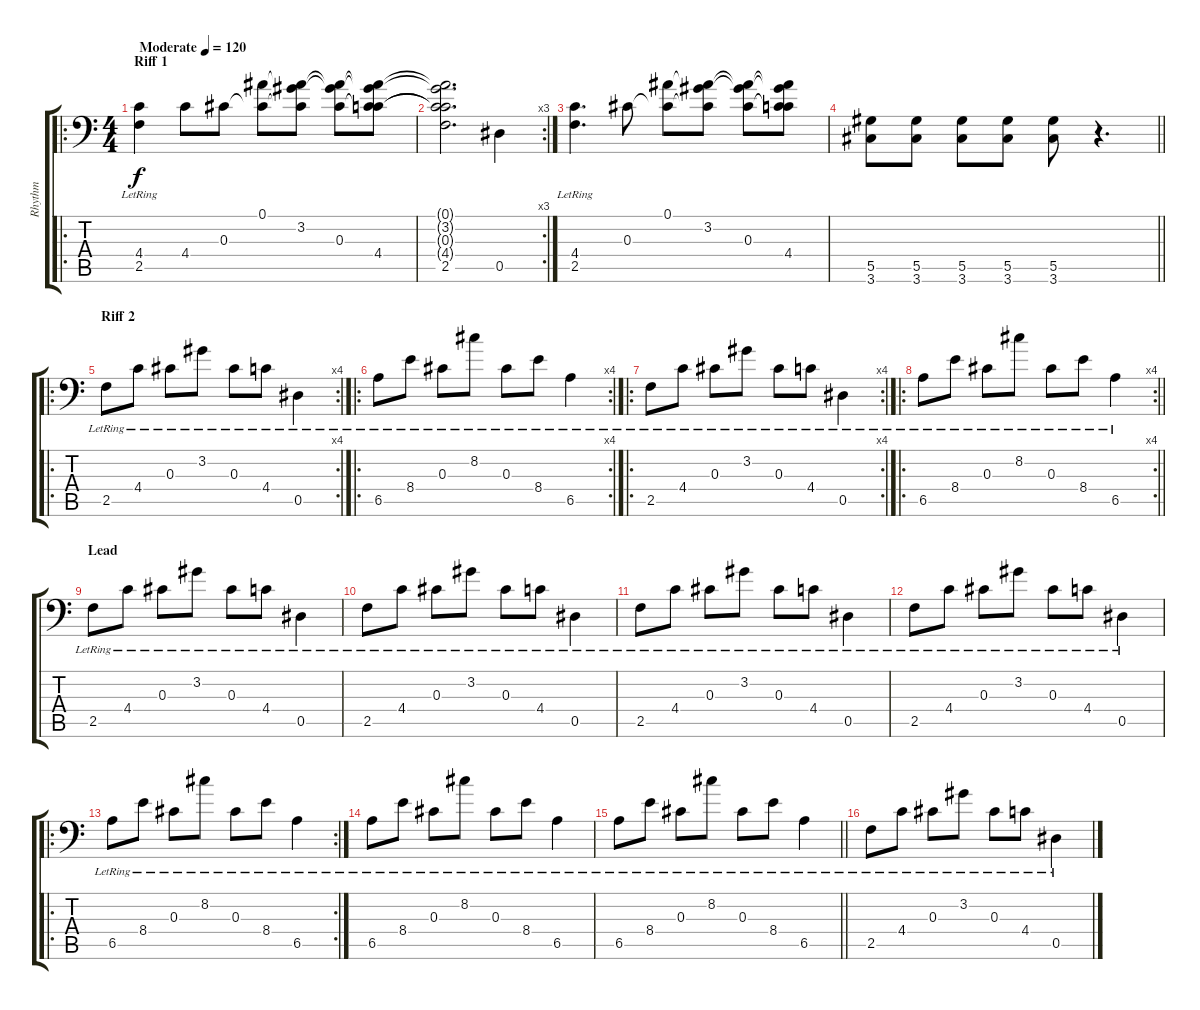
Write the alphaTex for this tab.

\track ("Rhythm" "Rhythm") {instrument distortionguitar}
\staff {score tabs}
\tuning (Bb3 F3 Db3 Ab2 Eb2 Bb1) {hide}
\ro
\ts (4 4)
\section ("" "Riff 1")
\tempo (120 "Moderate")
\clef f4
\ks c
(4.4{lr} 2.5{lr}).4{dy f instrument distortionguitar} 4.4.8 0.3.8 (0.1 0.3{t}).8 (0.1{t} 3.2 0.3{t}).8 (0.1{t} 3.2{t} 0.3).8 (0.1{t} 3.2{t} 0.3{t} 4.4).8 |
\rc 3
(0.1{t} 3.2{t} 0.3{t} 4.4{t} 2.5).2{d} 0.5.4 |
(4.4{lr} 2.5{lr}).4{d} 0.3.8 (0.1 0.3{t}).8 (0.1{t} 3.2 0.3{t}).8 (0.1{t} 3.2{t} 0.3).8 (0.1{t} 3.2{t} 0.3{t} 4.4).8 |
\barLineRight lightlight
(5.5 3.6).8 (5.5 3.6).8 (5.5 3.6).8 (5.5 3.6).8 (5.5 3.6).8 r.4{d} |
\ro
\rc 4
\section ("" "Riff 2")
2.5{lr}.8 4.4{lr}.8 0.3{lr}.8 3.2{lr}.8 0.3{lr}.8 4.4{lr}.8 0.5{lr}.4 |
\ro
\rc 4
6.5{lr}.8 8.4{lr}.8 0.3{lr}.8 8.2{lr}.8 0.3{lr}.8 8.4{lr}.8 6.5{lr}.4 |
\ro
\rc 4
2.5{lr}.8 4.4{lr}.8 0.3{lr}.8 3.2{lr}.8 0.3{lr}.8 4.4{lr}.8 0.5{lr}.4 |
\ro
\rc 4
\barLineRight lightlight
6.5{lr}.8 8.4{lr}.8 0.3{lr}.8 8.2{lr}.8 0.3{lr}.8 8.4{lr}.8 6.5{lr}.4 |
\section ("" "Lead")
2.5{lr}.8 4.4{lr}.8 0.3{lr}.8 3.2{lr}.8 0.3{lr}.8 4.4{lr}.8 0.5{lr}.4 |
2.5{lr}.8 4.4{lr}.8 0.3{lr}.8 3.2{lr}.8 0.3{lr}.8 4.4{lr}.8 0.5{lr}.4 |
2.5{lr}.8 4.4{lr}.8 0.3{lr}.8 3.2{lr}.8 0.3{lr}.8 4.4{lr}.8 0.5{lr}.4 |
2.5{lr}.8 4.4{lr}.8 0.3{lr}.8 3.2{lr}.8 0.3{lr}.8 4.4{lr}.8 0.5{lr}.4 |
\ro
\rc 2
6.5{lr}.8 8.4{lr}.8 0.3{lr}.8 8.2{lr}.8 0.3{lr}.8 8.4{lr}.8 6.5{lr}.4 |
6.5{lr}.8 8.4{lr}.8 0.3{lr}.8 8.2{lr}.8 0.3{lr}.8 8.4{lr}.8 6.5{lr}.4 |
\barLineRight lightlight
6.5{lr}.8 8.4{lr}.8 0.3{lr}.8 8.2{lr}.8 0.3{lr}.8 8.4{lr}.8 6.5{lr}.4 |
2.5{lr}.8 4.4{lr}.8 0.3{lr}.8 3.2{lr}.8 0.3{lr}.8 4.4{lr}.8 0.5{lr}.4
